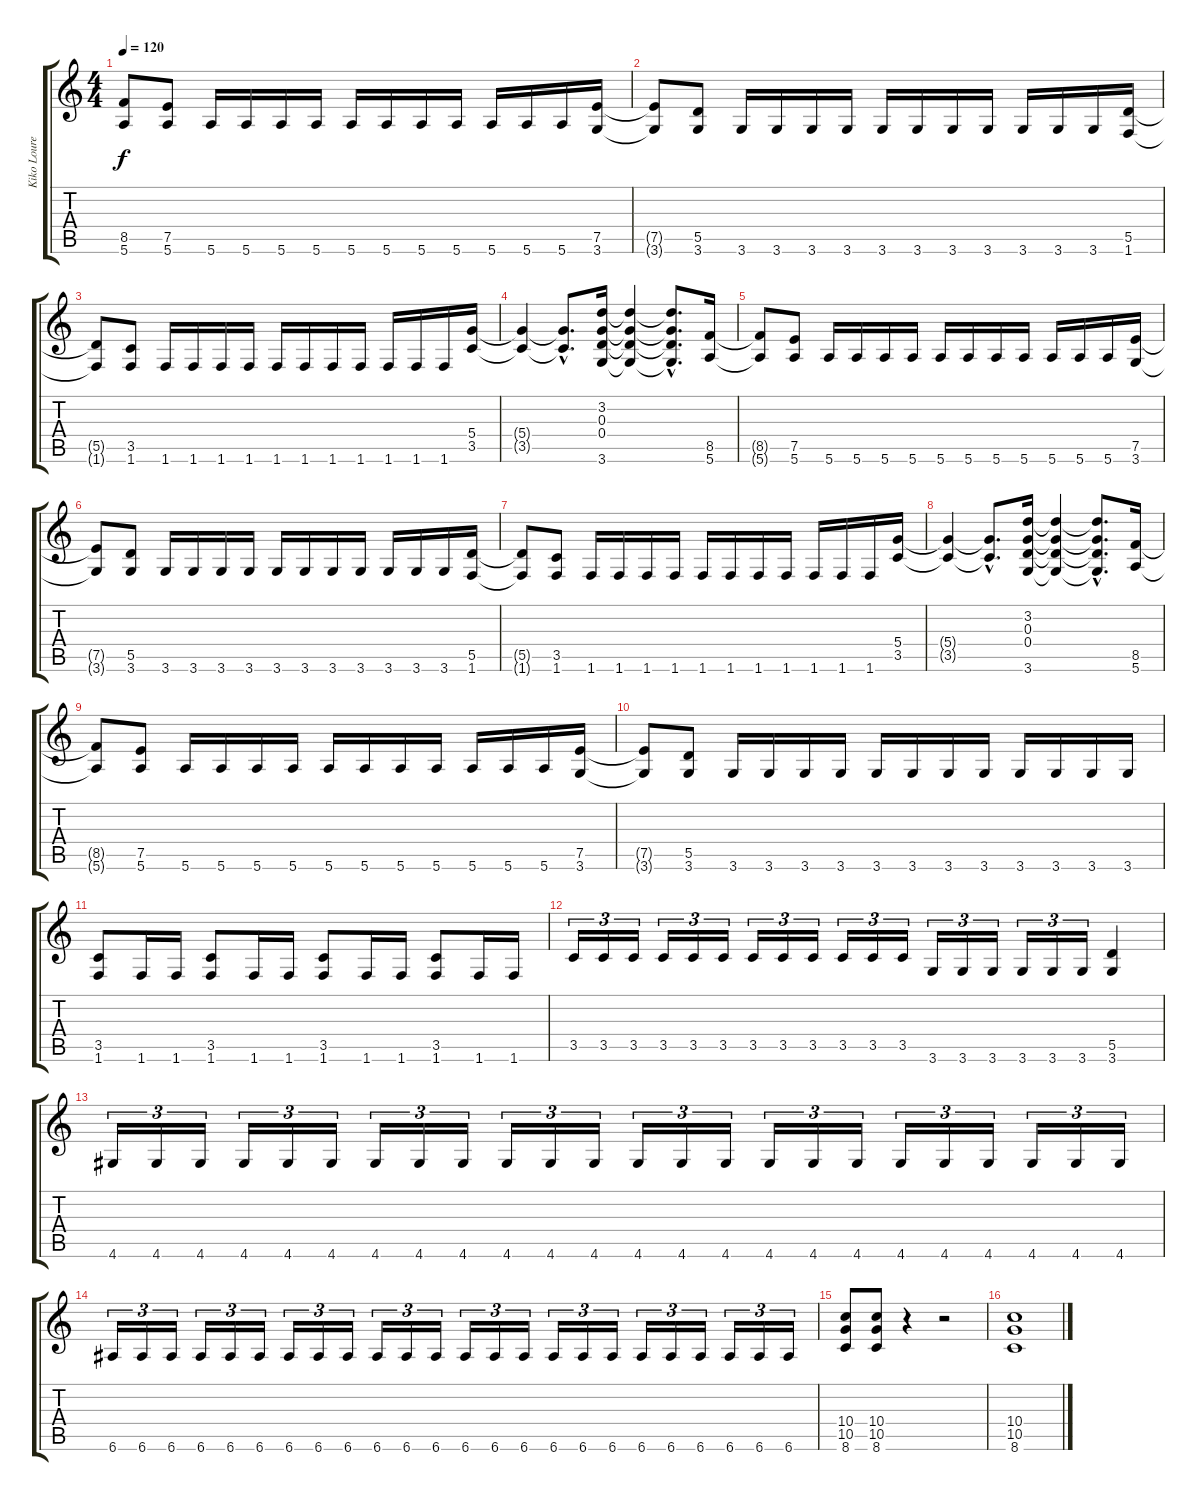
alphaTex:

\track ("Kiko Loureiro" "Kiko Loure") {instrument distortionguitar}
\staff {score tabs}
\tuning (E4 B3 G3 D3 A2 E2) {hide}
\ts (4 4)
\tempo 120
\clef g2
\ks c
(8.5{t} 5.6{t}).8{dy f} (7.5 5.6).8 5.6.16 5.6.16 5.6.16 5.6.16 5.6.16 5.6.16 5.6.16 5.6.16 5.6.16 5.6.16 5.6.16 (7.5 3.6).16 |
(7.5{t} 3.6{t}).8 (5.5 3.6).8 3.6.16 3.6.16 3.6.16 3.6.16 3.6.16 3.6.16 3.6.16 3.6.16 3.6.16 3.6.16 3.6.16 (5.5 1.6).16 |
(5.5{t} 1.6{t}).8 (3.5 1.6).8 1.6.16 1.6.16 1.6.16 1.6.16 1.6.16 1.6.16 1.6.16 1.6.16 1.6.16 1.6.16 1.6.16 (5.4 3.5).16 |
(5.4{t} 3.5{t}).4 (5.4{hac t} 3.5{hac t}).8{d} (3.2 0.3 0.4 3.6).16 (3.2{t} 0.3{t} 0.4{t} 3.6{t}).4 (3.2{hac t} 0.3{hac t} 0.4{hac t} 3.6{hac t}).8{d} (8.5 5.6).16 |
(8.5{t} 5.6{t}).8 (7.5 5.6).8 5.6.16 5.6.16 5.6.16 5.6.16 5.6.16 5.6.16 5.6.16 5.6.16 5.6.16 5.6.16 5.6.16 (7.5 3.6).16 |
(7.5{t} 3.6{t}).8 (5.5 3.6).8 3.6.16 3.6.16 3.6.16 3.6.16 3.6.16 3.6.16 3.6.16 3.6.16 3.6.16 3.6.16 3.6.16 (5.5 1.6).16 |
(5.5{t} 1.6{t}).8 (3.5 1.6).8 1.6.16 1.6.16 1.6.16 1.6.16 1.6.16 1.6.16 1.6.16 1.6.16 1.6.16 1.6.16 1.6.16 (5.4 3.5).16 |
(5.4{t} 3.5{t}).4 (5.4{hac t} 3.5{hac t}).8{d} (3.2 0.3 0.4 3.6).16 (3.2{t} 0.3{t} 0.4{t} 3.6{t}).4 (3.2{hac t} 0.3{hac t} 0.4{hac t} 3.6{hac t}).8{d} (8.5 5.6).16 |
(8.5{t} 5.6{t}).8 (7.5 5.6).8 5.6.16 5.6.16 5.6.16 5.6.16 5.6.16 5.6.16 5.6.16 5.6.16 5.6.16 5.6.16 5.6.16 (7.5 3.6).16 |
(7.5{t} 3.6{t}).8 (5.5 3.6).8 3.6.16 3.6.16 3.6.16 3.6.16 3.6.16 3.6.16 3.6.16 3.6.16 3.6.16 3.6.16 3.6.16 3.6.16 |
(3.5 1.6).8 1.6.16 1.6.16 (3.5 1.6).8 1.6.16 1.6.16 (3.5 1.6).8 1.6.16 1.6.16 (3.5 1.6).8 1.6.16 1.6.16 |
3.5.16{tu (3 2)} 3.5.16{tu (3 2)} 3.5.16{tu (3 2)} 3.5.16{tu (3 2)} 3.5.16{tu (3 2)} 3.5.16{tu (3 2)} 3.5.16{tu (3 2)} 3.5.16{tu (3 2)} 3.5.16{tu (3 2)} 3.5.16{tu (3 2)} 3.5.16{tu (3 2)} 3.5.16{tu (3 2)} 3.6.16{tu (3 2)} 3.6.16{tu (3 2)} 3.6.16{tu (3 2)} 3.6.16{tu (3 2)} 3.6.16{tu (3 2)} 3.6.16{tu (3 2)} (5.5 3.6).4 |
4.6.16{tu (3 2)} 4.6.16{tu (3 2)} 4.6.16{tu (3 2)} 4.6.16{tu (3 2)} 4.6.16{tu (3 2)} 4.6.16{tu (3 2)} 4.6.16{tu (3 2)} 4.6.16{tu (3 2)} 4.6.16{tu (3 2)} 4.6.16{tu (3 2)} 4.6.16{tu (3 2)} 4.6.16{tu (3 2)} 4.6.16{tu (3 2)} 4.6.16{tu (3 2)} 4.6.16{tu (3 2)} 4.6.16{tu (3 2)} 4.6.16{tu (3 2)} 4.6.16{tu (3 2)} 4.6.16{tu (3 2)} 4.6.16{tu (3 2)} 4.6.16{tu (3 2)} 4.6.16{tu (3 2)} 4.6.16{tu (3 2)} 4.6.16{tu (3 2)} |
6.6.16{tu (3 2)} 6.6.16{tu (3 2)} 6.6.16{tu (3 2)} 6.6.16{tu (3 2)} 6.6.16{tu (3 2)} 6.6.16{tu (3 2)} 6.6.16{tu (3 2)} 6.6.16{tu (3 2)} 6.6.16{tu (3 2)} 6.6.16{tu (3 2)} 6.6.16{tu (3 2)} 6.6.16{tu (3 2)} 6.6.16{tu (3 2)} 6.6.16{tu (3 2)} 6.6.16{tu (3 2)} 6.6.16{tu (3 2)} 6.6.16{tu (3 2)} 6.6.16{tu (3 2)} 6.6.16{tu (3 2)} 6.6.16{tu (3 2)} 6.6.16{tu (3 2)} 6.6.16{tu (3 2)} 6.6.16{tu (3 2)} 6.6.16{tu (3 2)} |
(10.4 10.5 8.6).8 (10.4 10.5 8.6).8 r.4 r.2 |
(10.4 10.5 8.6).1
